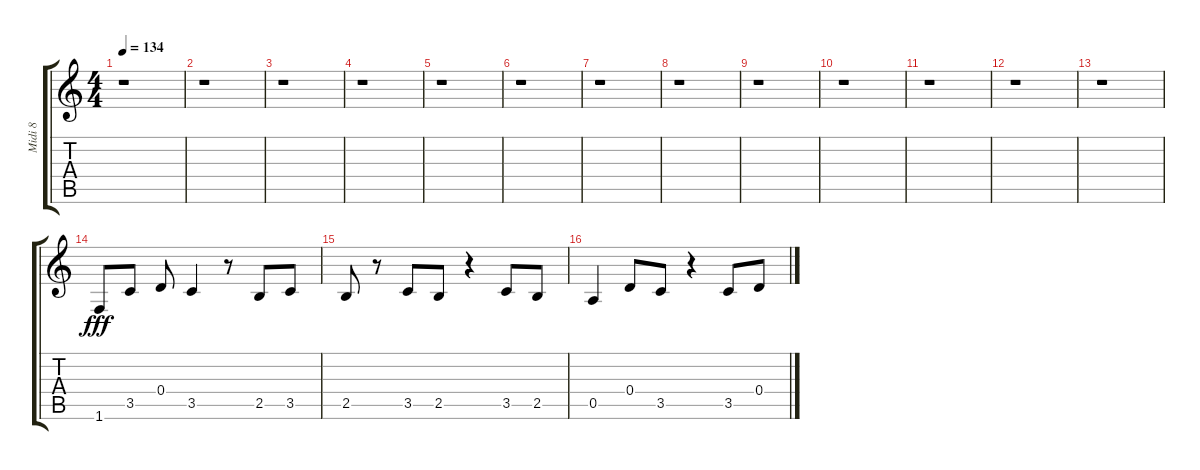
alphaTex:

\track ("Midi 8" "Midi 8") {instrument acousticguitarsteel}
\staff {score tabs}
\tuning (E4 B3 G3 D3 A2 E2) {hide}
\ts (4 4)
\tempo 134
\clef g2
\ks c
r.1{dy fff} |
r.1 |
r.1 |
r.1 |
r.1 |
r.1 |
r.1 |
r.1 |
r.1 |
r.1 |
r.1 |
r.1 |
r.1 |
1.6.8{instrument acousticguitarsteel} 3.5.8 0.4.8 3.5.4 r.8 2.5.8 3.5.8 |
2.5.8 r.8 3.5.8 2.5.8 r.4 3.5.8 2.5.8 |
0.5.4 0.4.8 3.5.8 r.4 3.5.8 0.4.8
